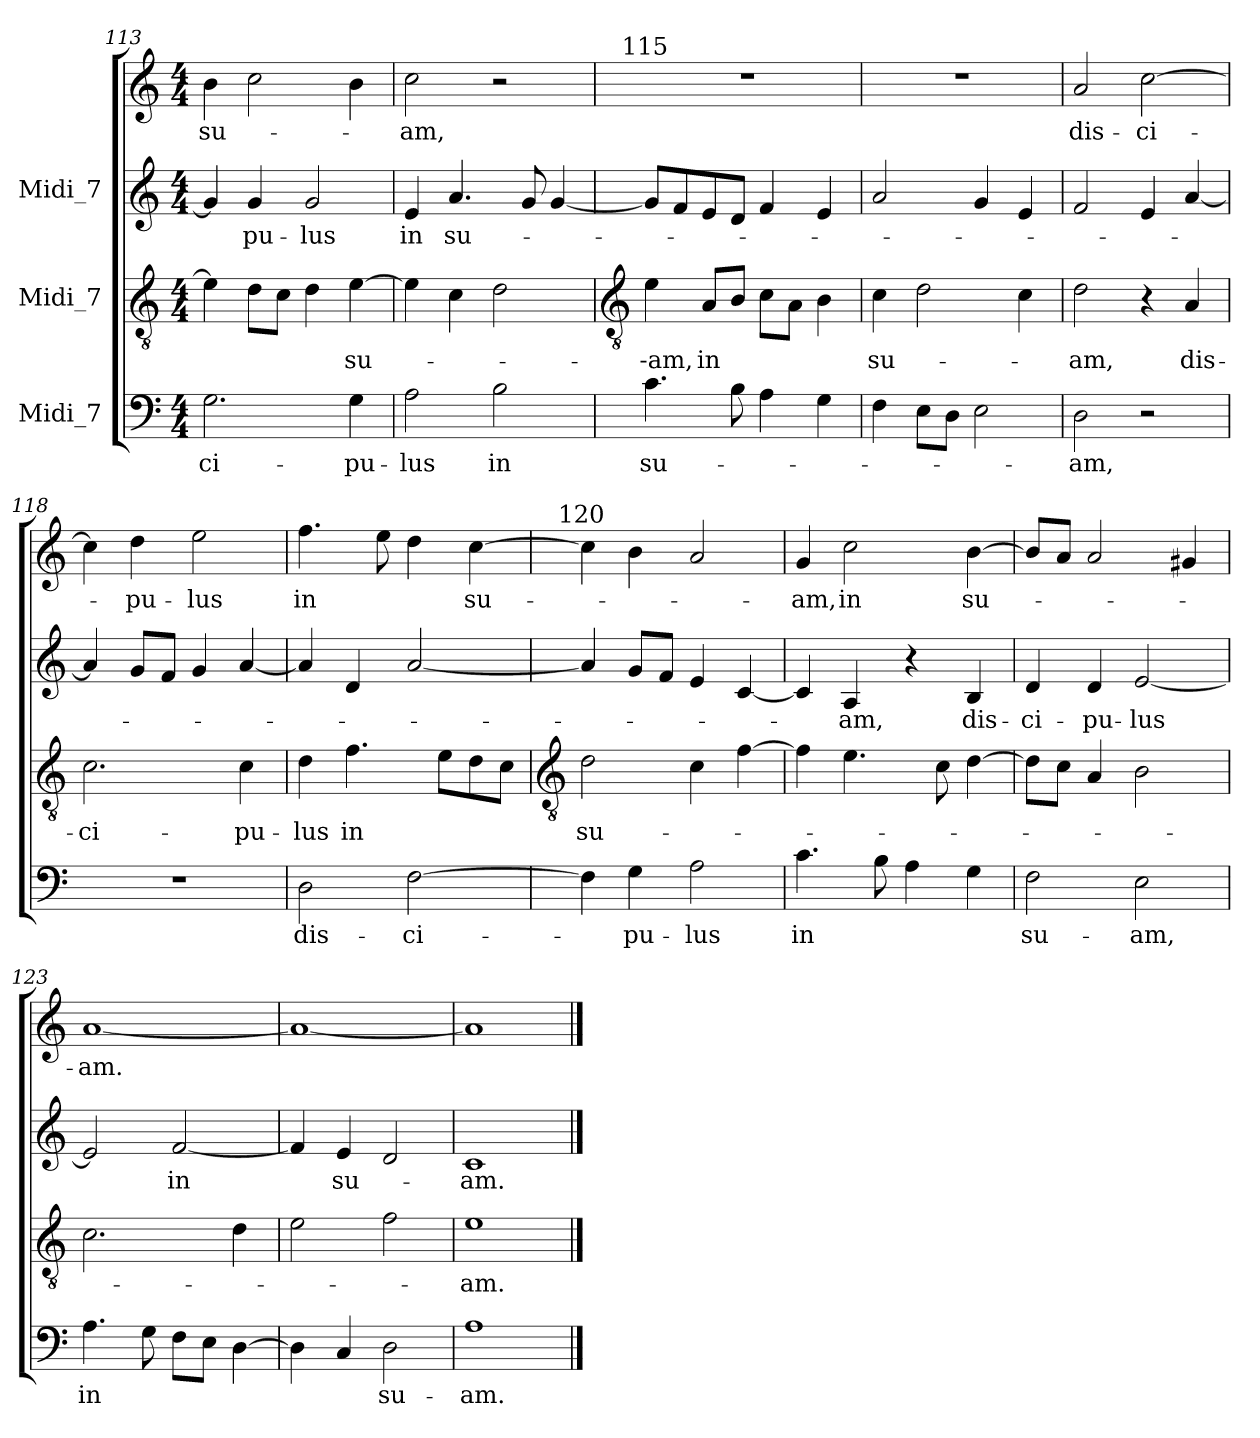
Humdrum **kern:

**kern	**text	**kern	**text	**kern	**text	**kern	**text
*part4	*part4	*part3	*part3	*part2	*part2	*part1	*part1
*staff4	*staff4	*staff3	*staff3	*staff2	*staff2	*staff1	*staff1
*I"Midi_7	*	*I"Midi_7	*	*I"Midi_7	*	*	*
*clefF4	*	*clefGv2	*	*clefG2	*	*clefG2	*
*k[]	*	*k[]	*	*k[]	*	*k[]	*
*C:	*	*C:	*	*C:	*	*C:	*
*M4/4	*	*M4/4	*	*M4/4	*	*M4/4	*
=113	=113	=113	=113	=113	=113	=113	=113
!	!LO:LY:b	!	!	!	!	!	!LO:LY:b
2.G	-ci-	4e]	.	4g]	.	4b	su-
!	!	!	!	!	!LO:LY:b	!	!
.	.	8dL	.	4g	-pu-	2cc	.
.	.	8cJ	.	.	.	.	.
!	!	!	!	!	!LO:LY:b	!	!
.	.	4d	.	2g	-lus	.	.
!	!LO:LY:b	!	!LO:LY:b	!	!	!	!
4G	-pu-	[4e	su-	.	.	4b	.
=114	=114	=114	=114	=114	=114	=114	=114
!	!LO:LY:b	!	!	!	!LO:LY:b	!	!LO:LY:b
2A	-lus	4e]	.	4e	in	2cc	-am,
!	!	!	!	!	!LO:LY:b	!	!
.	.	4c	.	4.a	su-	.	.
!	!LO:LY:b	!	!	!	!	!	!
2B	in	2d	.	.	.	2r	.
.	.	.	.	8g	.	.	.
.	.	.	.	[4g	.	.	.
!!LO:LB:g=z
=115	=115	=115	=115	=115	=115	=115	=115
*	*	*clefGv2	*	*	*	*	*
!	!	!	!	!	!	!LO:TX:a:cj:t=115	!
!	!LO:LY:b	!	!LO:LY:b	!	!	!	!
4.c	su-	4e	--am,	8gL]	.	1r	.
.	.	.	.	8f	.	.	.
!	!	!	!LO:LY:b	!	!	!	!
.	.	8AL	in	8e	.	.	.
8B	.	8BJ	.	8dJ	.	.	.
4A	.	8cL	.	4f	.	.	.
.	.	8AJ	.	.	.	.	.
4G	.	4B	.	4e	.	.	.
=116	=116	=116	=116	=116	=116	=116	=116
!	!	!	!LO:LY:b	!	!	!	!
4F	.	4c	su-	2a	.	1r	.
8EL	.	2d	.	.	.	.	.
8DJ	.	.	.	.	.	.	.
2E	.	.	.	4g	.	.	.
.	.	4c	.	4e	.	.	.
=117	=117	=117	=117	=117	=117	=117	=117
!	!LO:LY:b	!	!LO:LY:b	!	!	!	!LO:LY:b
2D	-am,	2d	-am,	2f	.	2a	dis-
!	!	!	!	!	!	!	!LO:LY:b
2r	.	4r	.	4e	.	[2cc	-ci-
!	!	!	!LO:LY:b	!	!	!	!
.	.	4A	dis-	[4a	.	.	.
=118	=118	=118	=118	=118	=118	=118	=118
!	!	!	!LO:LY:b	!	!	!	!
1r	.	2.c	-ci-	4a]	.	4cc]	.
!	!	!	!	!	!	!	!LO:LY:b
.	.	.	.	8gL	.	4dd	-pu-
.	.	.	.	8fJ	.	.	.
!	!	!	!	!	!	!	!LO:LY:b
.	.	.	.	4g	.	2ee	-lus
!	!	!	!LO:LY:b	!	!	!	!
.	.	4c	-pu-	[4a	.	.	.
=119	=119	=119	=119	=119	=119	=119	=119
!	!LO:LY:b	!	!LO:LY:b	!	!	!	!LO:LY:b
2D	dis-	4d	-lus	4a]	.	4.ff	in
!	!	!	!LO:LY:b	!	!	!	!
.	.	4.f	in	4d	.	.	.
.	.	.	.	.	.	8ee	.
!	!LO:LY:b	!	!	!	!	!	!
[2F	-ci-	.	.	[2a	.	4dd	.
.	.	8eL	.	.	.	.	.
!	!	!	!	!	!	!	!LO:LY:b
.	.	8d	.	.	.	[4cc	su-
.	.	8cJ	.	.	.	.	.
!!LO:LB:g=z
=120	=120	=120	=120	=120	=120	=120	=120
*	*	*clefGv2	*	*	*	*	*
!	!	!	!	!	!	!LO:TX:a:cj:t=120	!
!	!	!	!LO:LY:b	!	!	!	!
4F]	.	2d	su-	4a]	.	4cc]	.
!	!LO:LY:b	!	!	!	!	!	!
4G	-pu-	.	.	8gL	.	4b	.
.	.	.	.	8fJ	.	.	.
!	!LO:LY:b	!	!	!	!	!	!
2A	-lus	4c	.	4e	.	2a	.
.	.	[4f	.	[4c	.	.	.
=121	=121	=121	=121	=121	=121	=121	=121
!	!LO:LY:b	!	!	!	!	!	!LO:LY:b
4.c	in	4f]	.	4c]	.	4g	-am,
!	!	!	!	!	!LO:LY:b	!	!LO:LY:b
.	.	4.e	.	4A	-am,	2cc	in
8B	.	.	.	.	.	.	.
4A	.	.	.	4r	.	.	.
.	.	8c	.	.	.	.	.
!	!	!	!	!	!LO:LY:b	!	!LO:LY:b
4G	.	[4d	.	4B	dis-	[4b	su-
=122	=122	=122	=122	=122	=122	=122	=122
!	!LO:LY:b	!	!	!	!LO:LY:b	!	!
2F	su-	8dL]	.	4d	-ci-	8bL]	.
.	.	8cJ	.	.	.	8aJ	.
!	!	!	!	!	!LO:LY:b	!	!
.	.	4A	.	4d	-pu-	2a	.
!	!LO:LY:b	!	!	!	!LO:LY:b	!	!
2E	-am,	2B	.	[2e	-lus	.	.
.	.	.	.	.	.	4g#	.
=123	=123	=123	=123	=123	=123	=123	=123
!	!LO:LY:b	!	!	!	!	!	!LO:LY:b
4.A	in	2.c	.	2e]	.	[1a	-am.
8G	.	.	.	.	.	.	.
!	!	!	!	!	!LO:LY:b	!	!
8FL	.	.	.	[2f	in	.	.
8EJ	.	.	.	.	.	.	.
[4D	.	4d	.	.	.	.	.
=124	=124	=124	=124	=124	=124	=124	=124
4D]	.	2e	.	4f]	.	1a_	.
!	!	!	!	!	!LO:LY:b	!	!
4C	.	.	.	4e	su-	.	.
!	!LO:LY:b	!	!	!	!	!	!
2D	su-	2f	.	2d	.	.	.
=125	=125	=125	=125	=125	=125	=125	=125
!	!LO:LY:b	!	!LO:LY:b	!	!LO:LY:b	!	!
1A	-am.	1e	-am.	1c	-am.	1a]	.
==	==	==	==	==	==	==	==
*-	*-	*-	*-	*-	*-	*-	*-
